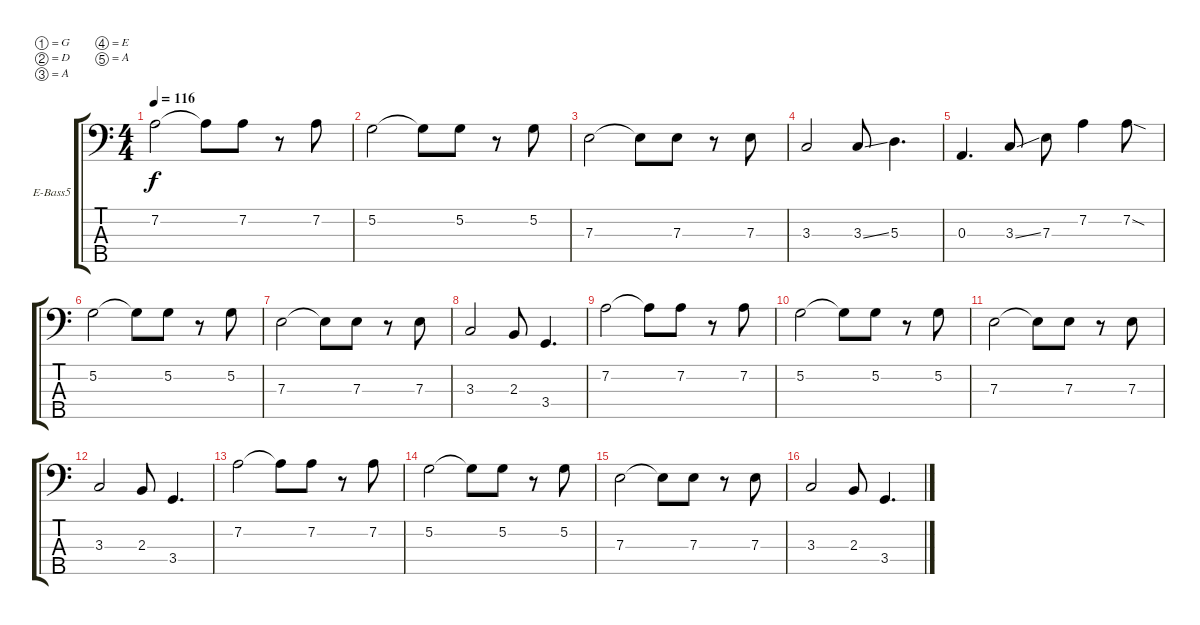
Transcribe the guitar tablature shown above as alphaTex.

\bracketExtendMode groupsimilarinstruments
\firstSystemTrackNameOrientation horizontal
\otherSystemsTrackNameOrientation horizontal
\track ("Rob" "E-Bass5") {instrument electricbassfinger}
\staff {score tabs}
\tuning (G2 D2 A1 E1 A0)
\ts (4 4)
\tempo 116
\clef f4
\ks c
7.2.2{dy f} 7.2{t}.8 7.2.8 r.8 7.2.8 |
5.2.2 5.2{t}.8 5.2.8 r.8 5.2.8 |
7.3.2 7.3{t}.8 7.3.8 r.8 7.3.8 |
3.3.2 3.3{ss}.8 5.3.4{d} |
0.3.4{d} 3.3{ss}.8 7.3.8 7.2.4 7.2{sod}.8 |
5.2.2 5.2{t}.8 5.2.8 r.8 5.2.8 |
7.3.2 7.3{t}.8 7.3.8 r.8 7.3.8 |
3.3.2 2.3.8 3.4.4{d} |
7.2.2 7.2{t}.8 7.2.8 r.8 7.2.8 |
5.2.2 5.2{t}.8 5.2.8 r.8 5.2.8 |
7.3.2 7.3{t}.8 7.3.8 r.8 7.3.8 |
3.3.2 2.3.8 3.4.4{d} |
7.2.2 7.2{t}.8 7.2.8 r.8 7.2.8 |
5.2.2 5.2{t}.8 5.2.8 r.8 5.2.8 |
7.3.2 7.3{t}.8 7.3.8 r.8 7.3.8 |
3.3.2 2.3.8 3.4.4{d}
